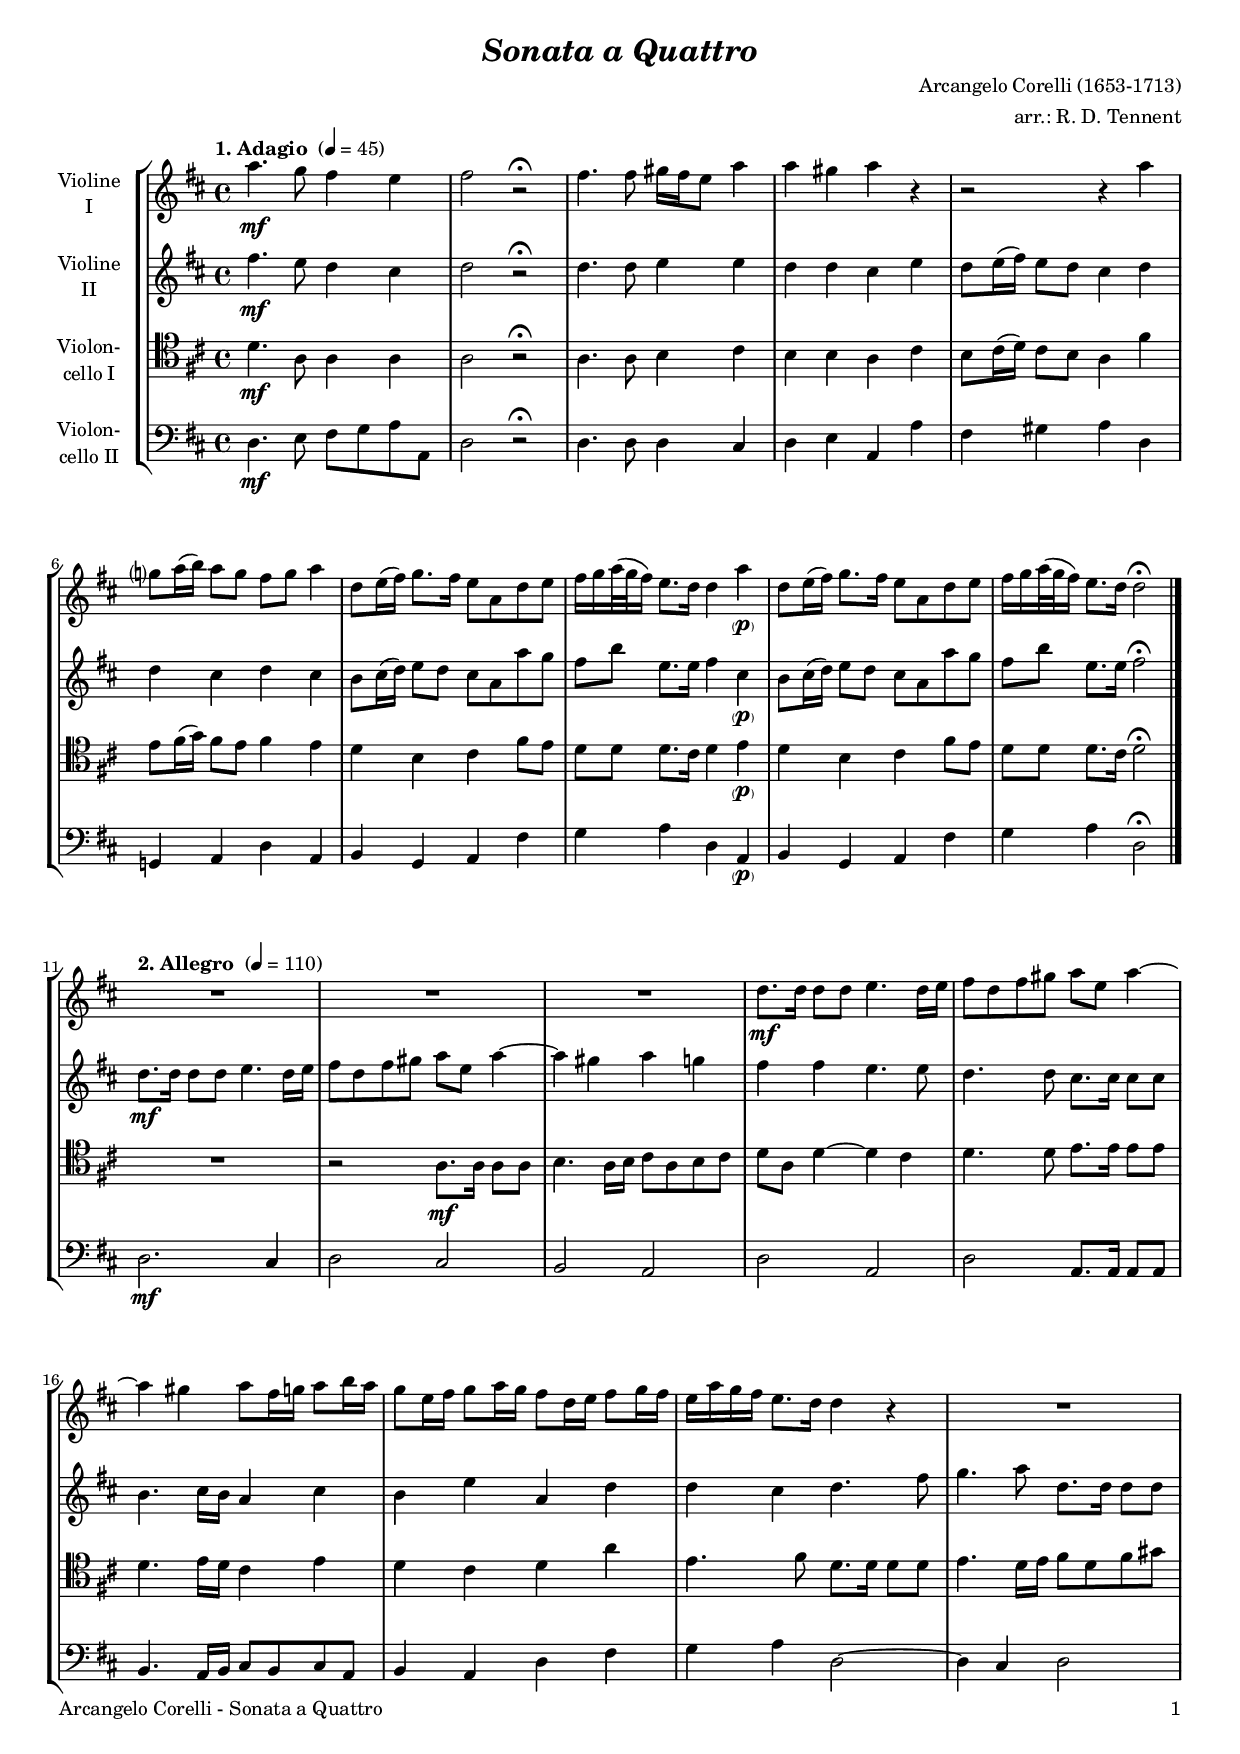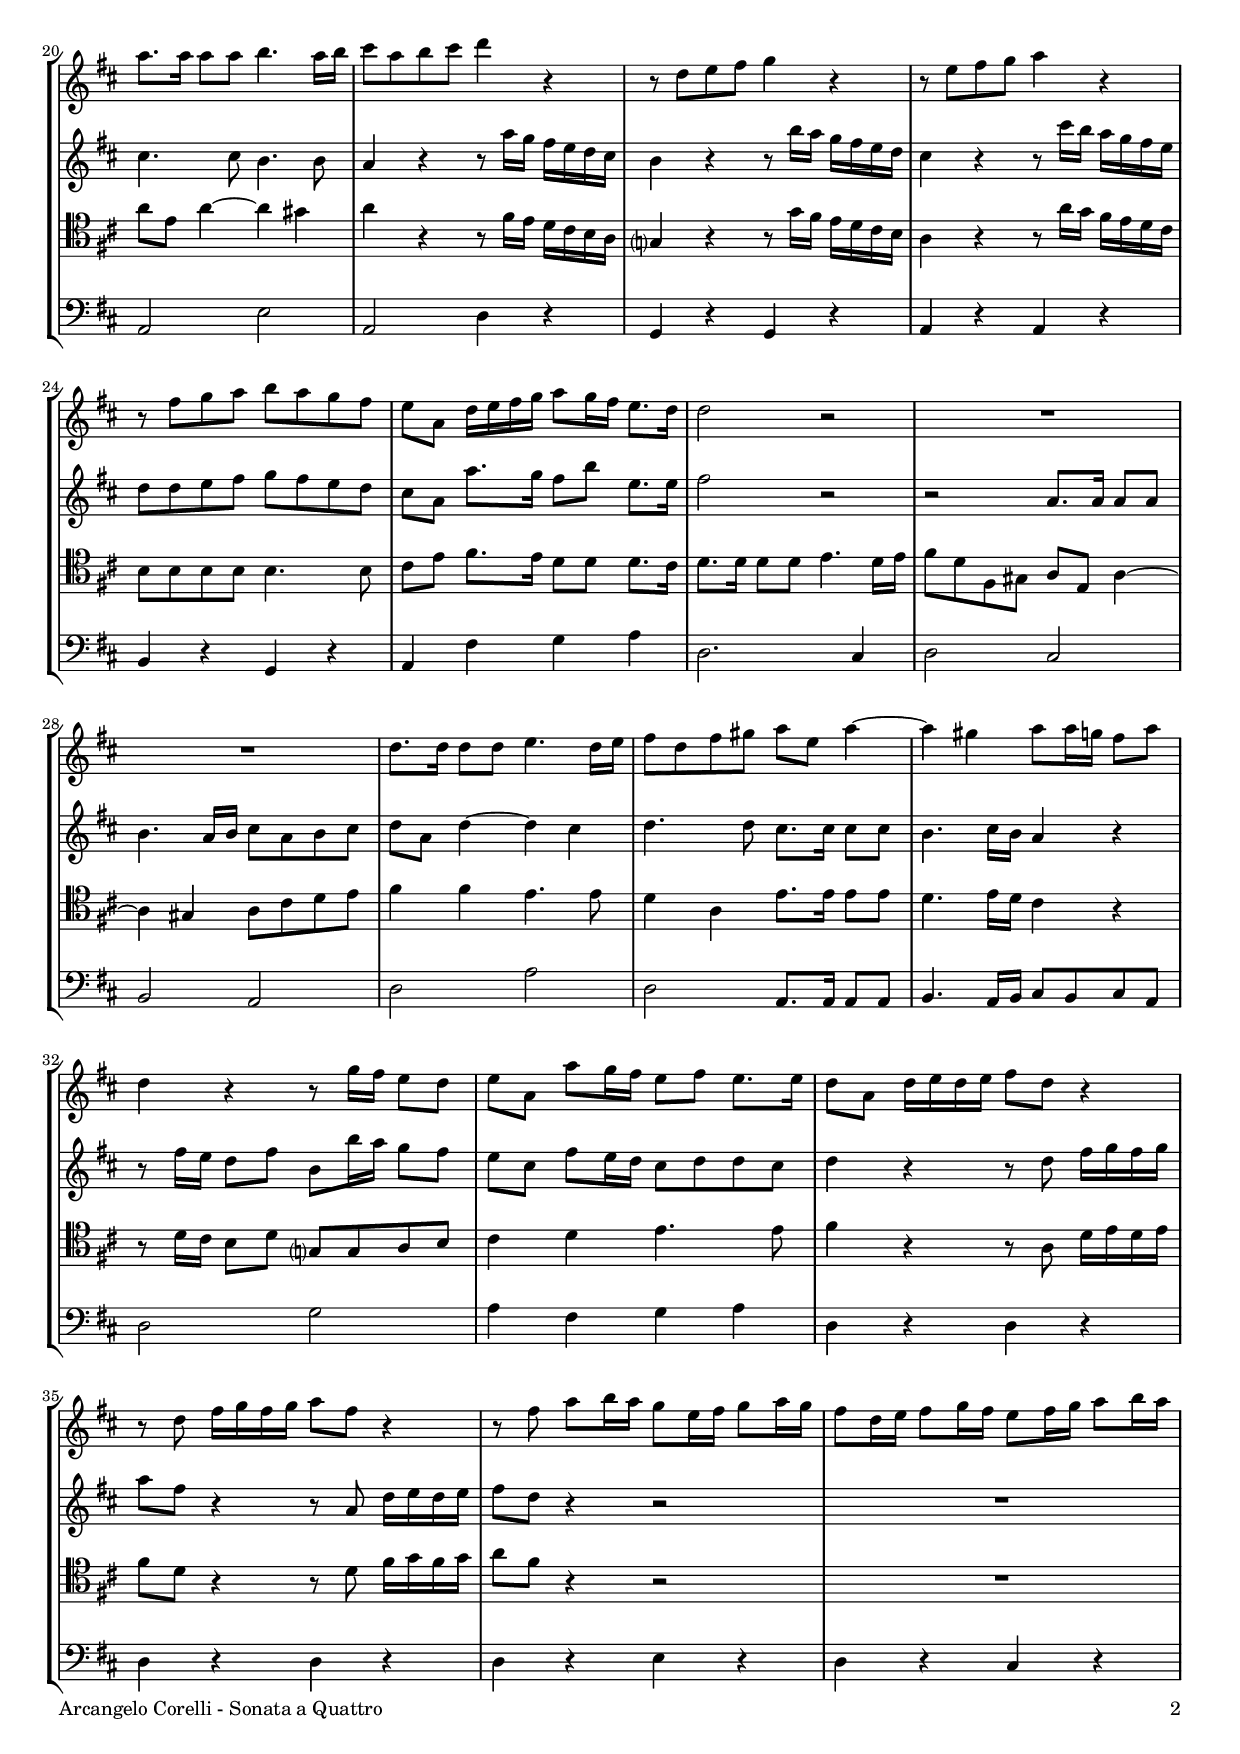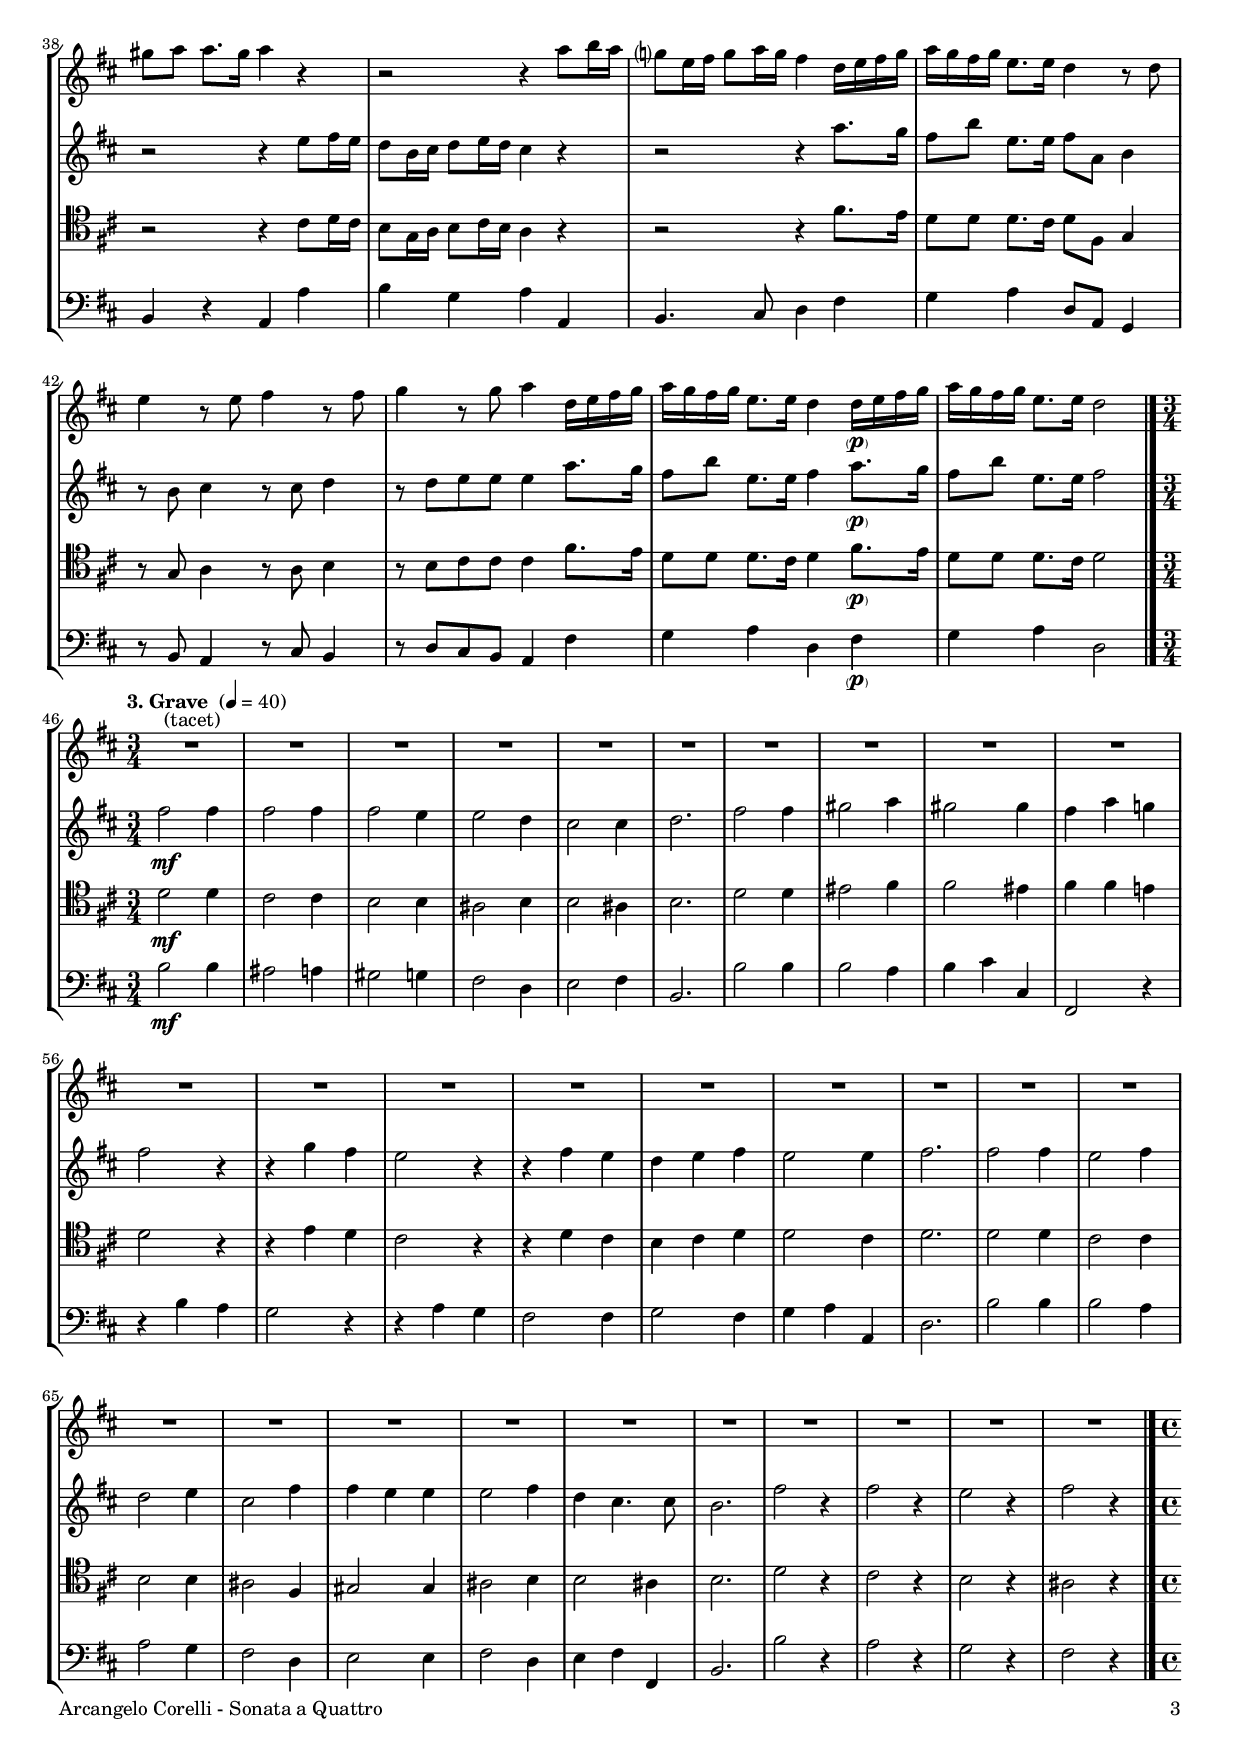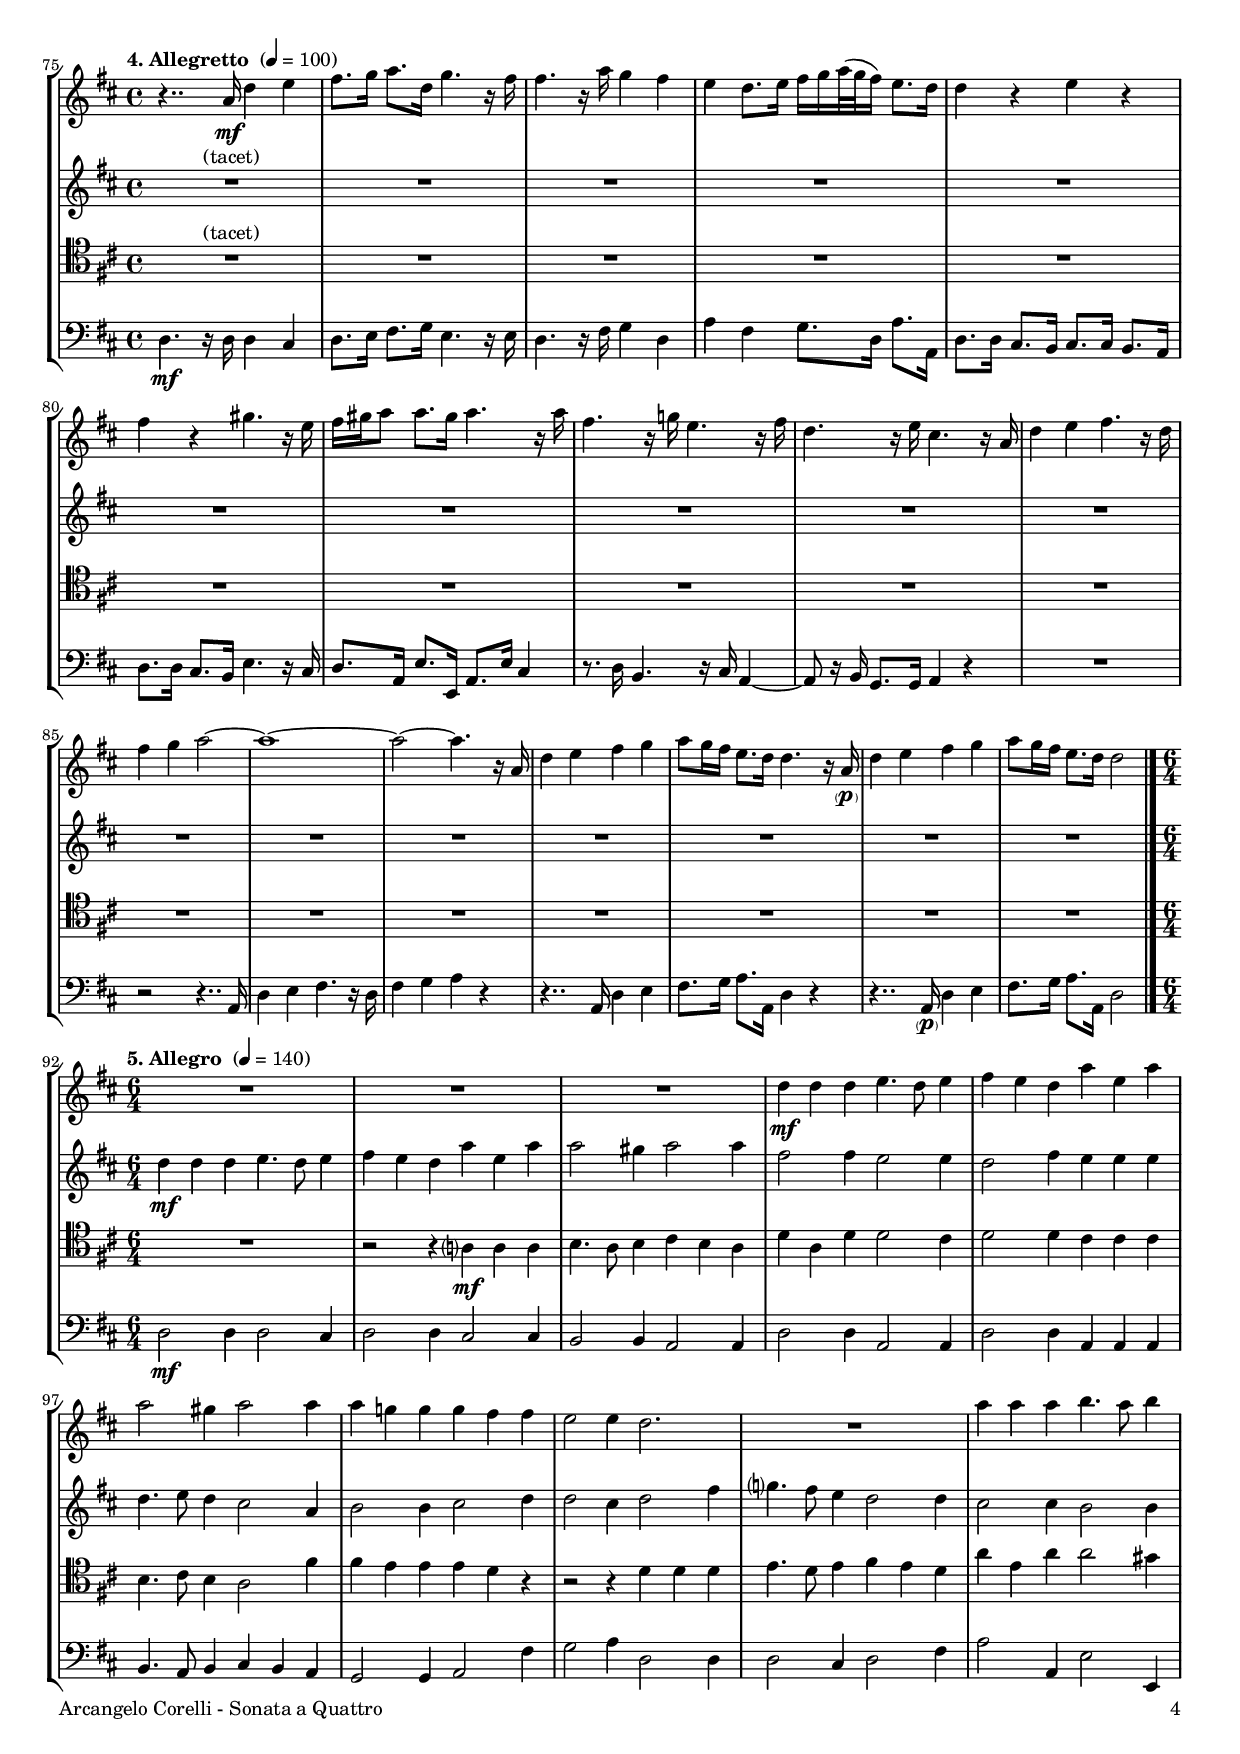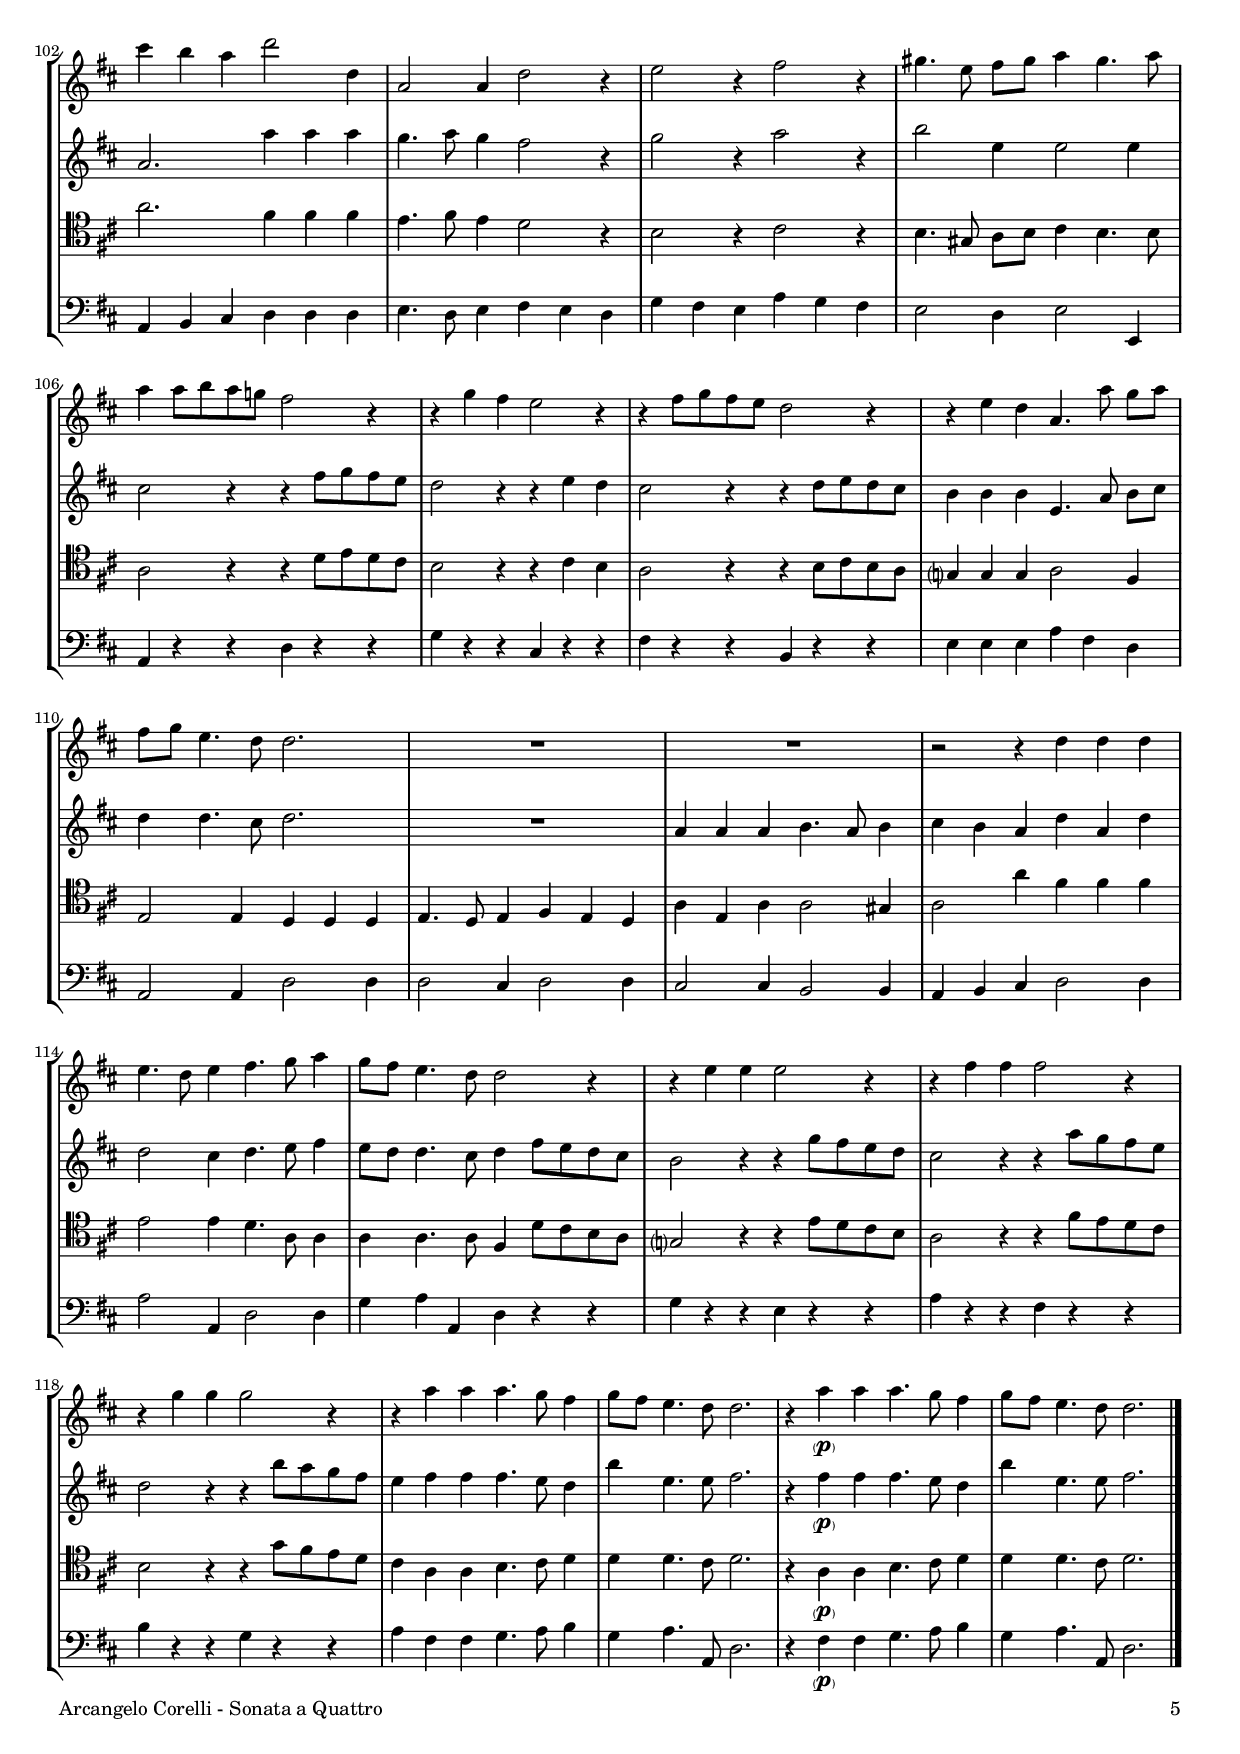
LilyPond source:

\version "2.20.2"
\include "deutsch.ly"

#(set-global-staff-size 17)

\header {
  title     = \markup \bold \italic "Sonata a Quattro"
  composer  = "Arcangelo Corelli (1653-1713)"
  arranger  = "arr.: R. D. Tennent"
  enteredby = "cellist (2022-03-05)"
%  piece     = ""
}

voiceconsts = {
 \clef "treble"
 \time 4/4
 \key d \major
 %\numericTimeSignature
 \compressEmptyMeasures
}

mivl = "violin"
mipz = "pizzicato strings"
miba = "cello"

introa = {        \tempo "1. Adagio "     4=45 }
introb = { \break \tempo "2. Allegro "    4=110 }
introc = { \break \tempo "3. Grave "      4=40  \time 3/4 }
introd = { \break \tempo "4. Allegretto " 4=100 \time 4/4 }
introe = { \break \tempo "5. Allegro "    4=140 \time 6/4 }

crsc = \markup \italic "cresc."
tact = \markup "(tacet)"
vers = \mark \markup \box \italic "Verse"

va = \relative c''' {
  \voiceconsts

  \introa
  a4.\mf g8 fis4 e
  fis2 r\fermata
  fis4. fis8 gis16 fis e8 a4
  a gis a r
  r2 r4 a

  g?8 a16( h) a8 g fis g a4
  d,8 e16( fis) g8. fis16 e8 a, d e
  fis16 g a32( g fis16) e8. d16 d4 a'\parenthesize\p
  d,8 e16( fis) g8. fis16 e8 a, d e
  fis16 g a32( g fis16) e8. d16 d2\fermata \bar "|."

  \introb
  R1*3
  d8.\mf d16 d8 d e4. d16 e
  fis8 d fis gis a e a4~
  a gis a8 fis16 g a8 h16 a
  g8 e16 fis g8 a16 g fis8 d16 e fis8 g16 fis

  e a g fis e8. d16 d4 r
  R1
  a'8. a16 a8 a h4. a16 h
  cis8 a h cis d4 r
  r8 d, e fis g4 r
  r8 e fis g a4 r

  r8 fis g a h a g fis
  e a, d16 e fis g a8 g16 fis e8. d16
  d2 r
  R1*2
  d8. d16 d8 d e4. d16 e
  fis8 d fis gis a e a4~

  a gis a8 a16 g fis8 a
  d,4 r r8 g16 fis e8 d
  e a, a' g16 fis e8 fis e8. e16
  d8 a d16 e d e fis8 d r4
  r8 d fis16 g fis g a8 fis r4

  r8 fis a h16 a g8 e16 fis g8 a16 g
  fis8 d16 e fis8 g16 fis e8 fis16 g a8 h16 a
  gis8 a a8. gis16 a4 r
  r2 r4 a8 h16 a
  g?8 e16 fis g8 a16 g fis4 d16 e fis g

  a g fis g e8. e16 d4 r8 d
  e4 r8 e fis4 r8 fis
  g4 r8 g a4 d,16 e fis g
  a g fis g e8. e16 d4 d16\parenthesize\p e fis g
  a g fis g e8. e16 d2 \bar "|."

  \introc
  R2.*29^\tact \bar "|."

  \introd
  r4.. a16\mf d4 e
  fis8. g16 a8. d,16 g4. r16 fis
  fis4. r16 a g4 fis
  e d8. e16 fis g a32( g fis16) e8. d16
  d4 r e r

  fis r gis4. r16 e
  fis gis a8 a8. gis16 a4. r16 a
  fis4. r16 g! e4. r16 fis
  d4. r16 e cis4. r16 a
  d4 e fis4. r16 d
  fis4 g a2~

  a1~
  a2~ a4. r16 a,
  d4 e fis g
  a8 g16 fis e8. d16 d4. r16 a\parenthesize\p
  d4 e fis g
  a8 g16 fis e8. d16 d2 \bar "|."

  \introe
  R1.*3
  d4\mf d d e4. d8 e4
  fis e d a' e a
  a2 gis4 a2 a4
  a g! g g fis fis

  e2 e4 d2.
  R1.
  a'4 a a h4. a8 h4
  cis h a d2 d,4
  a2 a4 d2 r4
  e2 r4 fis2 r4

  gis4. e8 fis[ gis] a4 gis4. a8
  a4 a8 h a g! fis2 r4
  r g fis e2 r4
  r fis8 g fis e d2 r4
  r e d a4. a'8 g[ a]

  fis g e4. d8 d2.
  R1.*2
  r2 r4 d d d
  e4. d8 e4 fis4. g8 a4
  g8 fis e4. d8 d2 r4
  r e e e2 r4

  r fis fis fis2 r4
  r g g g2 r4
  r a a a4. g8 fis4
  g8 fis e4. d8 d2.
  r4 a'\parenthesize\p a a4. g8 fis4
  g8 fis e4. d8 d2. \bar "|."
}

vb = \relative c'' {
  \voiceconsts

  \introa
  fis4.\mf e8 d4 cis
  d2 r\fermata
  d4. d8 e4 e
  d d cis e
  d8 e16( fis) e8 d cis4 d

  d cis d cis
  h8 cis16( d) e8 d cis a a' g
  fis h e,8. e16 fis4 cis\parenthesize\p
  h8 cis16( d) e8 d cis a a' g
  fis h e,8. e16 fis2\fermata \bar "|."

  \introb
  d8.\mf d16 d8 d e4. d16 e
  fis8 d fis gis a e a4~
  a gis a g
  fis fis e4. e8
  d4. d8 cis8. cis16 cis8 cis

  h4. cis16 h a4 cis
  h e a, d
  d cis d4. fis8
  g4. a8 d,8. d16 d8 d
  cis4. cis8 h4. h8
  a4 r r8 a'16 g fis e d cis

  h4 r r8 h'16 a g fis e d
  cis4 r r8 cis'16 h a g fis e
  d8 d e fis g fis e d
  cis a a'8. g16 fis8 h e,8. e16
  fis2 r
  r a,8. a16 a8 a

  h4. a16 h cis8 a h cis
  d a d4~ d cis
  d4. d8 cis8. cis16 cis8 cis
  h4. cis16 h a4 r
  r8 fis'16 e d8 fis h, h'16 a g8 fis
  e cis fis e16 d cis8 d d cis

  d4 r r8 d fis16 g fis g
  a8 fis r4 r8 a, d16 e d e
  fis8 d r4 r2
  R1
  r2 r4 e8 fis16 e
  d8 h16 cis d8 e16 d cis4 r

  r2 r4 a'8. g16
  fis8 h e,8. e16 fis8 a, h4
  r8 h cis4 r8 cis d4
  r8 d e e e4 a8. g16
  fis8 h e,8. e16 fis4 a8.\parenthesize\p g16
  fis8 h e,8. e16 fis2 \bar "|."

  fis2\mf fis4
  fis2 fis4
  fis2 e4
  e2 d4
  cis2 cis4
  d2.
  fis2 fis4
  gis2 a4
  gis2 gis4

  fis a g!
  fis2 r4
  r g fis
  e2 r4
  r fis e
  d e fis
  e2 e4
  fis2.
  fis2 fis4
  e2 fis4

  d2 e4
  cis2 fis4
  fis e e
  e2 fis4
  d cis4. cis8
  h2.
  fis'2 r4
  fis2 r4
  e2 r4
  fis2 r4 \bar "|."

  \introd
  R1*17^\tact \bar "|."

  d4\mf d d e4. d8 e4
  fis e d a' e a
  a2 gis4 a2 a4
  fis2 fis4 e2 e4
  d2 fis4 e e e

  d4. e8 d4 cis2 a4
  h2 h4 cis2 d4
  d2 cis4 d2 fis4
  g?4. fis8 e4 d2 d4
  cis2 cis4 h2 h4
  a2. a'4 a a

  g4. a8 g4 fis2 r4
  g2 r4 a2 r4
  h2 e,4 e2 e4
  cis2 r4 r fis8 g fis e
  d2 r4 r e d

  cis2 r4 r d8 e d cis
  h4 h h e,4. a8 h[ cis]
  d4 d4. cis8 d2.
  R1.
  a4 a a h4. a8 h4

  cis h a d a d
  d2 cis4 d4. e8 fis4
  e8 d d4. cis8 d4 fis8 e d cis
  h2 r4 r g'8 fis e d
  cis2 r4 r a'8 g fis e

  d2 r4 r h'8 a g fis
  e4 fis fis fis4. e8 d4
  h' e,4. e8 fis2.
  r4 fis\parenthesize\p fis fis4. e8 d4
  h' e,4. e8 fis2. \bar "|."
}

vc = \relative c' {
  \voiceconsts
  \clef "tenor"
  
  \introa
  d4.\mf a8 a4 a
  a2 r\fermata
  a4. a8 h4 cis
  h h a cis
  h8 cis16( d) cis8 h a4 fis'

  e8 fis16( g) fis8 e fis4 e
  d h cis fis8 e
  d d d8. cis16 d4 e\parenthesize\p
  d h cis fis8 e
  d d d8. cis16 d2\fermata \bar "|."

  \introb
  R1
  r2 a8.\mf a16 a8 a
  h4. a16 h cis8 a h cis
  d a d4~ d cis
  d4. d8 e8. e16 e8 e

  d4. e16 d cis4 e
  d cis d a'
  e4. fis8 d8. d16 d8 d
  e4. d16 e fis8 d fis gis
  a e a4~ a gis

  a r r8 fis16 e d cis h a
  g?4 r r8 g'16 fis e d cis h
  a4 r r8 a'16 g fis e d cis
  h8 h h h h4. h8

  cis e fis8. e16 d8 d d8. cis16
  d8. d16 d8 d e4. d16 e
  fis8 d fis, gis a e a4~
  a gis a8 cis d e
  fis4 fis e4. e8

  d4 a e'8. e16 e8 e
  d4. e16 d cis4 r
  r8 d16 cis h8 d g,? g a h
  cis4 d e4. e8
  fis4 r r8 a, d16 e d e

  fis8 d r4 r8 d fis16 g fis g
  a8 fis r4 r2
  R1
  r2 r4 cis8 d16 cis
  h8 g16 a h8 cis16 h a4 r
  r2 r4 fis'8. e16

  d8 d d8. cis16 d8 fis, g4
  r8 g a4 r8 a h4
  r8 h cis cis cis4 fis8. e16
  d8 d d8. cis16 d4 fis8.\parenthesize\p e16
  d8 d d8. cis16 d2 \bar "|."

  \introc
  d2\mf d4
  cis2 cis4
  h2 h4
  ais2 h4
  h2 ais4
  h2.
  d2 d4
  eis2 fis4
  fis2 eis4

  fis fis e!
  d2 r4
  r e d
  cis2 r4
  r d cis
  h cis d
  d2 cis4
  d2.
  d2 d4
  cis2 cis4

  h2 h4
  ais2 fis4
  gis2 gis4
  ais2 h4
  h2 ais4
  h2.
  d2 r4
  cis2 r4
  h2 r4
  ais2 r4 \bar "|."

  \introd
  R1*17^\tact \bar "|."

  \introe
  R1.
  r2 r4 a?\mf a a
  h4. a8 h4 cis h a
  d a d d2 cis4
  d2 d4 cis cis cis

  h4. cis8 h4 a2 fis'4
  fis e e e d r
  r2 r4 d d d
  e4. d8 e4 fis e d
  a' e a a2 gis4

  a2. fis4 fis fis
  e4. fis8 e4 d2 r4
  h2 r4 cis2 r4
  h4. gis8 a[ h] cis4 h4. h8
  a2 r4 r d8 e d cis

  h2 r4 r cis h
  a2 r4 r h8 cis h a
  g?4 g g a2 fis4
  e2 e4 d d d
  e4. d8 e4 fis e d

  a' e a a2 gis4
  a2 a'4 fis fis fis
  e2 e4 d4. a8 a4
  a a4. a8 fis4 d'8 cis h a
  g?2 r4 r e'8 d cis h
  
  a2 r4 r fis'8 e d cis
  h2 r4 r g'8 fis e d
  cis4 a a h4. cis8 d4
  d d4. cis8 d2.
  r4 a\parenthesize\p a h4. cis8 d4
  d d4. cis8 d2. \bar "|."
}

vd = \relative c {
  \voiceconsts
  \clef "bass"
  
  \introa
  d4.\mf e8 fis g a a,
  d2 r\fermata
  d4. d8 d4 cis
  d e a, a'
  fis gis a d,

  g,! a d a
  h g a fis'
  g a d, a\parenthesize\p
  h g a fis'
  g a d,2\fermata \bar "|."

  \introb
  d2.\mf cis4
  d2 cis
  h a
  d a
  d a8. a16 a8 a
  h4. a16 h cis8 h cis a
  h4 a d fis

  g a d,2~
  d4 cis d2
  a e'
  a, d4 r
  g, r g r
  a r a r
  h r g r
  
  a fis' g a
  d,2. cis4
  d2 cis
  h a
  d a'
  d, a8. a16 a8 a
  h4. a16 h cis8 h cis a

  d2 g
  a4 fis g a
  d, r d r
  d r d r
  d r e r
  d r cis r
  h r a a'

  h g a a,
  h4. cis8 d4 fis
  g a d,8 a g4
  r8 h a4 r8 cis h4
  r8 d cis h a4 fis'
  g a d, fis\parenthesize\p
  g a d,2 \bar "|."

  \introc
  h'2\mf h4
  ais2 a4
  gis2 g4
  fis2 d4
  e2 fis4
  h,2.
  h'2 h4
  h2 a4
  h cis cis,

  fis,2 r4
  r h' a
  g2 r4
  r a g
  fis2 fis4
  g2 fis4
  g a a,
  d2. h'2 h4
  h2 a4

  a2 g4
  fis2 d4
  e2 e4
  fis2 d4
  e fis fis,
  h2.
  h'2 r4
  a2 r4
  g2 r4
  fis2 r4 \bar "|."

  \introd
  d4.\mf r16 d d4 cis
  d8. e16 fis8. g16 e4. r16 e
  d4. r16 fis g4 d
  a' fis g8. d16 a'8. a,16

  d8. d16 cis8. h16 cis8. cis16 h8. a16
  d8. d16 cis8. h16 e4. r16 cis
  d8. a16 e'8. e,16 a8. e'16 cis4

  r8. d16 h4. r16 cis a4~
  a8 r16 h g8. g16 a4 r
  R1
  r2 r4.. a16
  d4 e fis4. r16 d

  fis4 g a r
  r4.. a,16 d4 e
  fis8. g16 a8. a,16 d4 r
  r4.. a16\parenthesize\p d4 e
  fis8. g16 a8. a,16 d2 \bar "|."

  \introe
  d2\mf d4 d2 cis4
  d2 d4 cis2 cis4
  h2 h4 a2 a4
  d2 d4 a2 a4

  d2 d4 a a a
  h4. a8 h4 cis h a
  g2 g4 a2 fis'4
  g2 a4 d,2 d4
  d2 cis4 d2 fis4

  a2 a,4 e'2 e,4
  a h cis d d d
  e4. d8 e4 fis e d
  g fis e a g fis

  e2 d4 e2 e,4
  a r r d r r
  g r r cis, r r
  fis r r h, r r

  e e e a fis d
  a2 a4 d2 d4
  d2 cis4 d2 d4
  cis2 cis4 h2 h4
  a h cis d2 d4

  a'2 a,4 d2 d4
  g a a, d r r
  g r r e r r
  a r r fis r r

  h r r g r r
  a fis fis g4. a8 h4
  g a4. a,8 d2.
  r4 fis\parenthesize\p fis g4. a8 h4
  g a4. a,8 d2. \bar "|."
}



music = \new StaffGroup <<
      \new Staff {
	\set Staff.midiInstrument = \mivl
	\set Staff.instrumentName = \markup \center-column { "Violine" "I" }
	\transpose d d { \va }
      }

      \new Staff {
	\set Staff.midiInstrument = \mivl
	\set Staff.instrumentName = \markup \center-column { "Violine" "II" }
	\transpose d d { \vb }
      }

      \new Staff {
	\set Staff.midiInstrument = \miba
	\set Staff.instrumentName = \markup \center-column { "Violon-" "cello I" }
	\transpose d d { \vc }
      }

      \new Staff {
	\set Staff.midiInstrument = \miba
	\set Staff.instrumentName = \markup \center-column { "Violon-" "cello II" }
	\transpose d d { \vd }
      }
>>

\book {
   \paper {
    print-page-number = ##t
    print-first-page-number = ##t
    ragged-last-bottom = ##f
    oddHeaderMarkup = \markup \null
    evenHeaderMarkup = \markup \null
    oddFooterMarkup = \markup {
      \fill-line {
        \on-the-fly #print-page-number-check-first
        "Arcangelo Corelli - Sonata a Quattro" \fromproperty #'page:page-number-string
      }
    }
    evenFooterMarkup = \oddFooterMarkup
  } \score {
    \music
    \layout {}
  }

  \score {
    \unfoldRepeats \music

    \midi {
      \context {
        \Score
      }
    }
  }
}